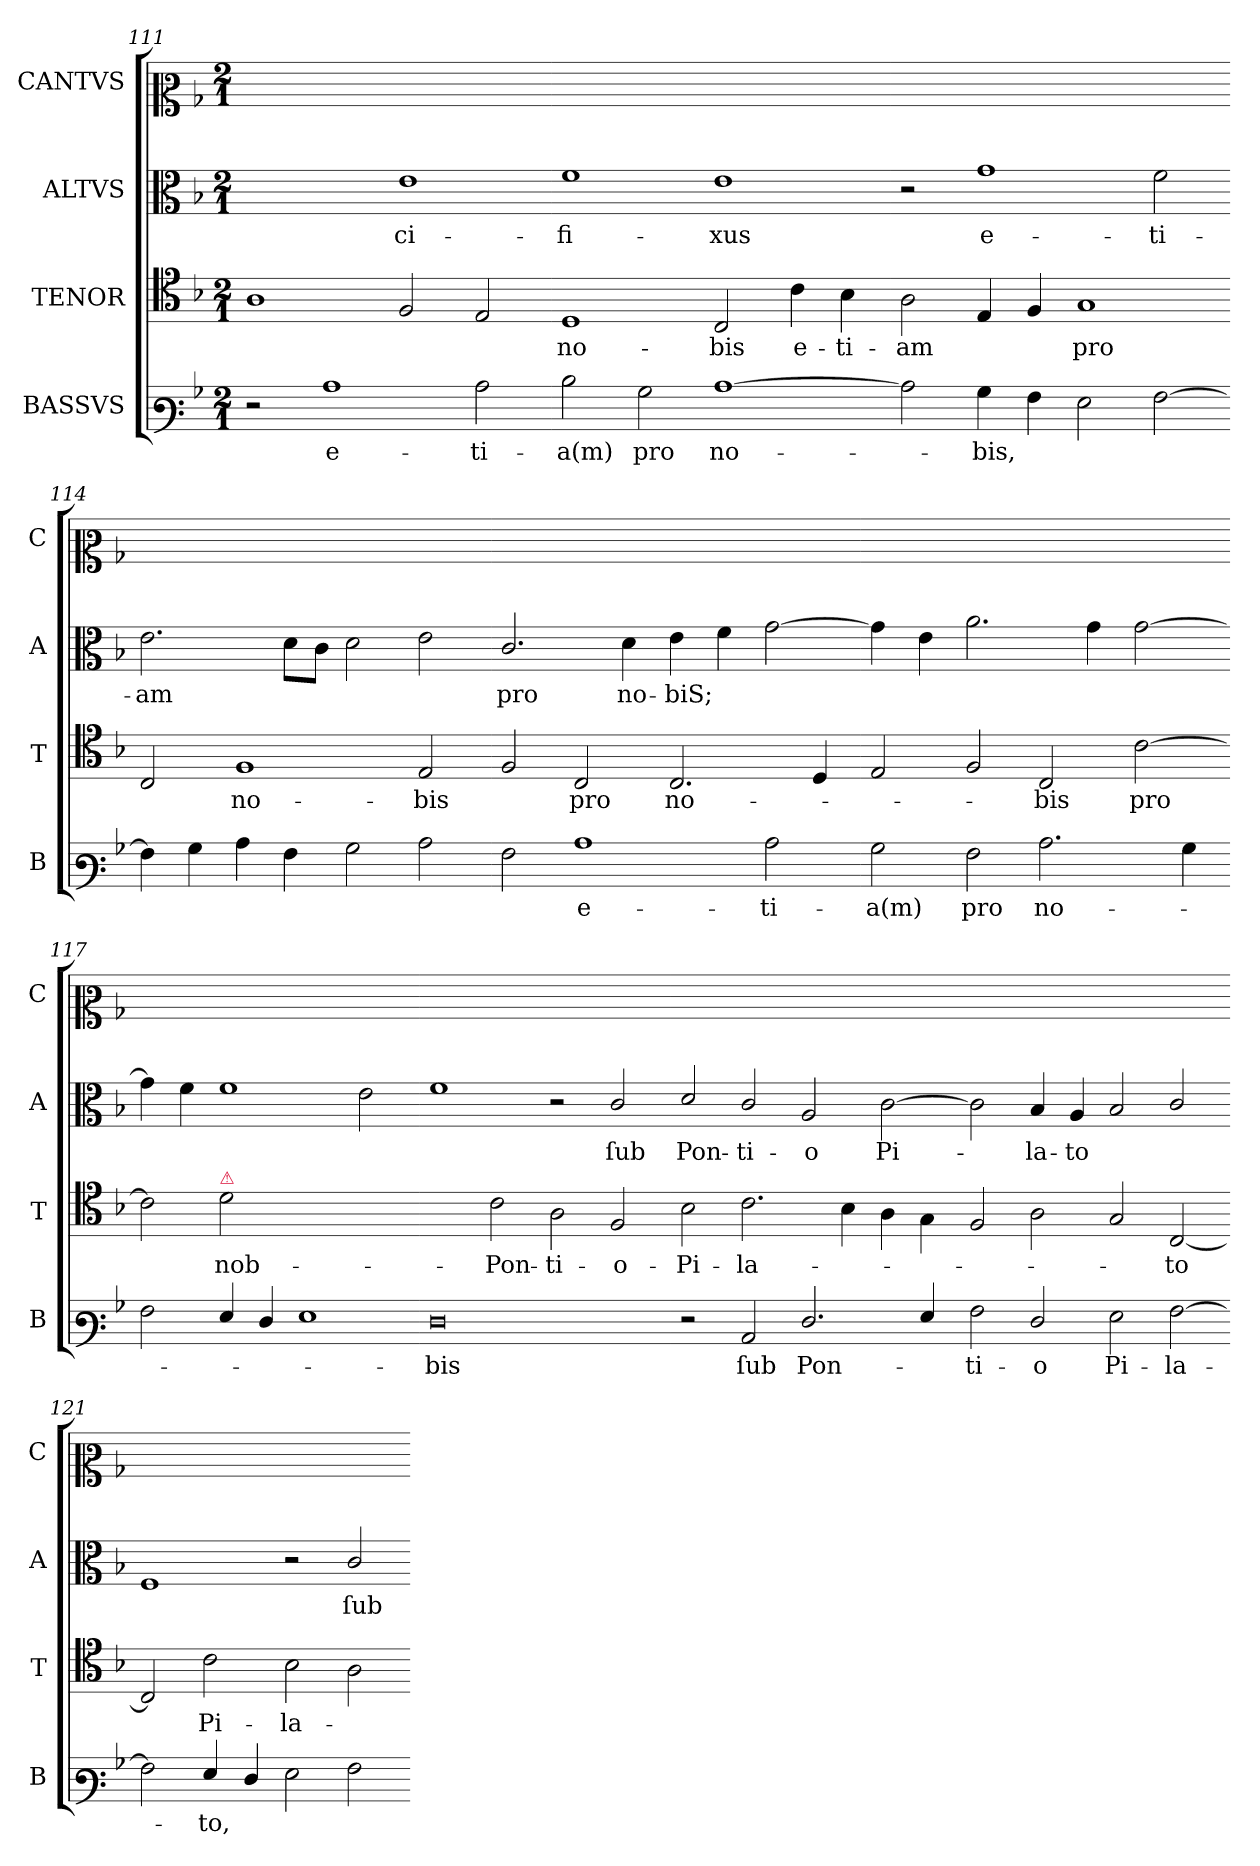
**kern	**text	**kern	**text	**kern	**text	**kern
*part4	*part4	*part3	*part3	*part2	*part2	*part1
*staff4	*staff4	*staff3	*staff3	*staff2	*staff2	*staff1
*I"BASSVS	*	*I"TENOR	*	*I"ALTVS	*	*I"CANTVS
*I'B	*	*I'T	*	*I'A	*	*I'C
*clefF3	*	*clefC4	*	*clefC3	*	*clefC2
*k[b-]	*	*k[b-]	*	*k[b-]	*	*k[b-]
*F:	*	*F:	*	*F:	*	*F:
*M2/1	*	*M2/1	*	*M2/1	*	*M2/1
=111	=111	=111	=111	=111	=111	=111
2r	.	1A	.	1ryy	.	0ryy
1c	e-	.	.	.	.	.
.	.	2F/	.	1e	-ci-	.
2c\	-ti-	2E/	.	.	.	.
=112-	=112-	=112-	=112-	=112-	=112-	=112-
2d\	-a(m)	1D	-no-	1f	-fi-	0ryy
2B-\	pro	.	.	.	.	.
[1c	no-	2C/	-bis	1e	-xus	.
.	.	4c\	e-	.	.	.
.	.	4B-\	-ti-	.	.	.
=113-	=113-	=113-	=113-	=113-	=113-	=113-
2c]	.	2A\	-am	2r	.	0ryy
4B-\	-bis,	4E/	.	1g	e-	.
4A\	.	4F/	.	.	.	.
2G\	.	1G	pro	.	.	.
[2A\	.	.	.	2f\	-ti-	.
=114-	=114-	=114-	=114-	=114-	=114-	=114-
4A\]	.	2C/	.	2.e\	-am	0ryy
4B-\	.	.	.	.	.	.
4c\	.	1F	no-	.	.	.
4A\	.	.	.	8d\L	.	.
.	.	.	.	8c\J	.	.
2B-\	.	.	.	2d\	.	.
2c\	.	2E/	-bis	2e\	.	.
=115-	=115-	=115-	=115-	=115-	=115-	=115-
2A\	.	2F/	.	2.c/	pro	0ryy
!	!LO:LY:i	!	!LO:LY:i	!	!	!
1c	e-	2C/	pro	.	.	.
.	.	.	.	4d\	no-	.
!	!	!	!LO:LY:i	!	!	!
.	.	2.C/	no-	4e\	-biS;	.
.	.	.	.	4f\	.	.
!	!LO:LY:i	!	!	!	!	!
2c\	-ti-	.	.	[2g\	.	.
.	.	4D/	.	.	.	.
=116-	=116-	=116-	=116-	=116-	=116-	=116-
!	!LO:LY:i	!	!	!	!	!
2B-\	-a(m)	2E/	.	4g\]	.	0ryy
.	.	.	.	4e\	.	.
!	!LO:LY:i	!	!	!	!	!
2A\	pro	2F/	.	2.a\	.	.
!	!LO:LY:i	!	!LO:LY:i	!	!	!
2.c\	no-	2C/	-bis	.	.	.
.	.	.	.	4g\	.	.
.	.	[2c\	pro	[2g\	.	.
4B-\	.	.	.	.	.	.
=117-	=117-	=117-	=117-	=117-	=117-	=117-
2A\	.	2c\]	.	4g\]	.	0ryy
.	.	.	.	4f\	.	.
!	!	!LO:TX:a:color=crimson:t=⚠	!	!	!	!
4G/	.	2d\	nob-	1f	.	.
4F/	.	.	.	.	.	.
1G	.	2G/yy	.	.	.	.
.	.	[2B-\yy	.	2e\	.	.
=118-	=118-	=118-	=118-	=118-	=118-	=118-
!	!LO:LY:i	!	!	!	!	!
0F	-bis	2B-\yy]	.	1f	.	0ryy
.	.	2c\	-Pon-	.	.	.
.	.	2A\	-ti-	2r	.	.
.	.	2F/	-o-	2c/	ſub	.
=119-	=119-	=119-	=119-	=119-	=119-	=119-
2r	.	2B-\	-Pi-	2d/	Pon-	0ryy
2C/	ſub	2.c\	-la-	2c/	-ti-	.
2.F/	Pon-	.	.	2A/	-o	.
.	.	4B-\	.	.	.	.
.	.	4A\	.	[2c\	Pi-	.
4G/	.	4G\	.	.	.	.
=120-	=120-	=120-	=120-	=120-	=120-	=120-
2A\	-ti-	2F/	.	2c\]	.	0ryy
2F/	-o	2A\	.	4B-/	-la-	.
.	.	.	.	4A/	-to	.
2G\	Pi-	2G/	.	2B-/	.	.
[2A\	-la-	[2C/	-to	2c/	.	.
=121-	=121-	=121-	=121-	=121-	=121-	=121-
2A\]	.	2C/]	.	1F	.	0ryy
4G/	-to,	2c\	Pi-	.	.	.
4F/	.	.	.	.	.	.
2G\	.	2B-\	-la-	2r	.	.
!	!	!	!	!	!LO:LY:i	!
2A\	.	2A\	.	2c/	ſub	.
=-	=-	=-	=-	=-	=-	=-
*-	*-	*-	*-	*-	*-	*-
